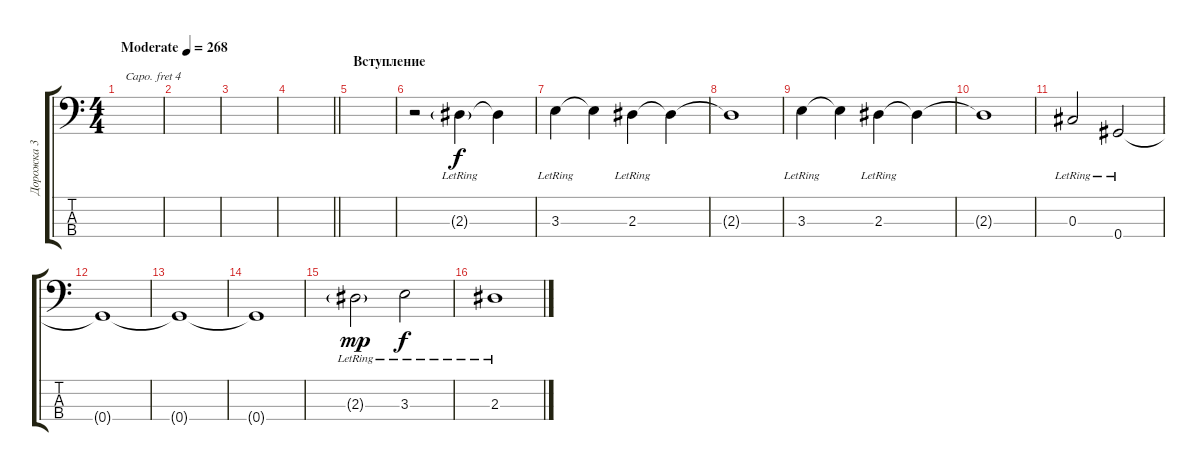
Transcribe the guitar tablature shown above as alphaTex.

\track ("Дорожка 3" "Дорожка 3") {instrument electricbassfinger}
\staff {score tabs}
\capo 4
\tuning (G2 D2 A1 E1) {hide}
\ts (4 4)
\tempo (268 "Moderate")
\clef f4
\ks c
|
|
|
\barLineRight lightlight
|
\section ("" "Вступление")
|
r.2 2.3{g lr}.4 2.3{t}.4{dy f} |
3.3{lr}.4 3.3{t}.4 2.3{lr}.4 2.3{t}.4 |
2.3{t}.1 |
3.3{lr}.4 3.3{t}.4 2.3{lr}.4 2.3{t}.4 |
2.3{t}.1 |
0.3{lr}.2 0.4{lr}.2 |
0.4{t}.1 |
0.4{t}.1 |
0.4{t}.1 |
2.3{g lr}.2{dy mp} 3.3{lr}.2{dy f} |
2.3{lr}.1
